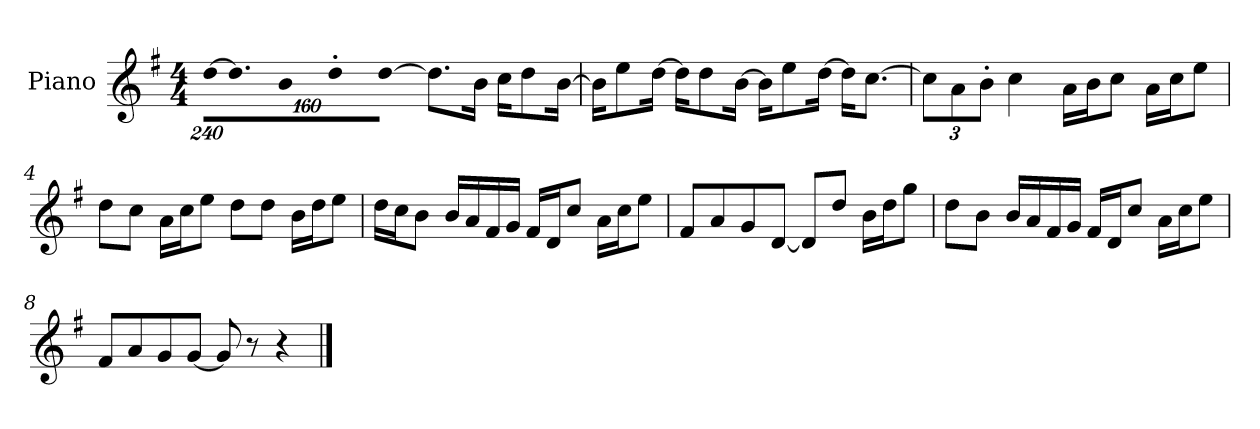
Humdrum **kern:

**kern
*part1
*staff1
*I"Piano
*I'P-no
*clefG2
*k[f#]
*M4/4
*MM90
*Xbrackettup
=1
!LO:N:vis=16
[1920%137dd\KL
!LO:N:vis=8.
640%137dd\]
!LO:N:vis=16
1920%137b\L
!LO:N:vis=16
1920%137dd'\
!LO:N:vis=16
[1920%137dd\JJ
8.dd\L]
16b\Jk
16cc\KL
8dd\
[16b\Jk
=2
16b\KL]
8ee\
[16dd\Jk
16dd\KL]
8dd\
[16b\Jk
16b\KL]
8ee\
[16dd\Jk
16dd\KL]
[8.cc\J
=3
12cc\L]
12a\
12b'\J
4cc\
16a\LL
16b\J
8cc\J
16a\LL
16cc\J
8ee\J
!!LO:LB:g=z
=4
8dd\L
8cc\J
16a\LL
16cc\J
8ee\J
8dd\L
8dd\J
16b\LL
16dd\J
8ee\J
=5
16dd\LL
16cc\J
8b\J
16b/LL
16a/
16f#/
16g/JJ
16f#/LL
16d/J
8cc/J
16a\LL
16cc\J
8ee\J
=6
8f#/L
8a/
8g/
[8d/J
8d/L]
8dd/J
16b\LL
16dd\J
8gg\J
=7
8dd\L
8b\J
16b/LL
16a/
16f#/
16g/JJ
16f#/LL
16d/J
8cc/J
16a\LL
16cc\J
8ee\J
!!LO:LB:g=z
=8
8f#/L
8a/
8g/
[8g/J
8g/]
8r
4r
==
*-
